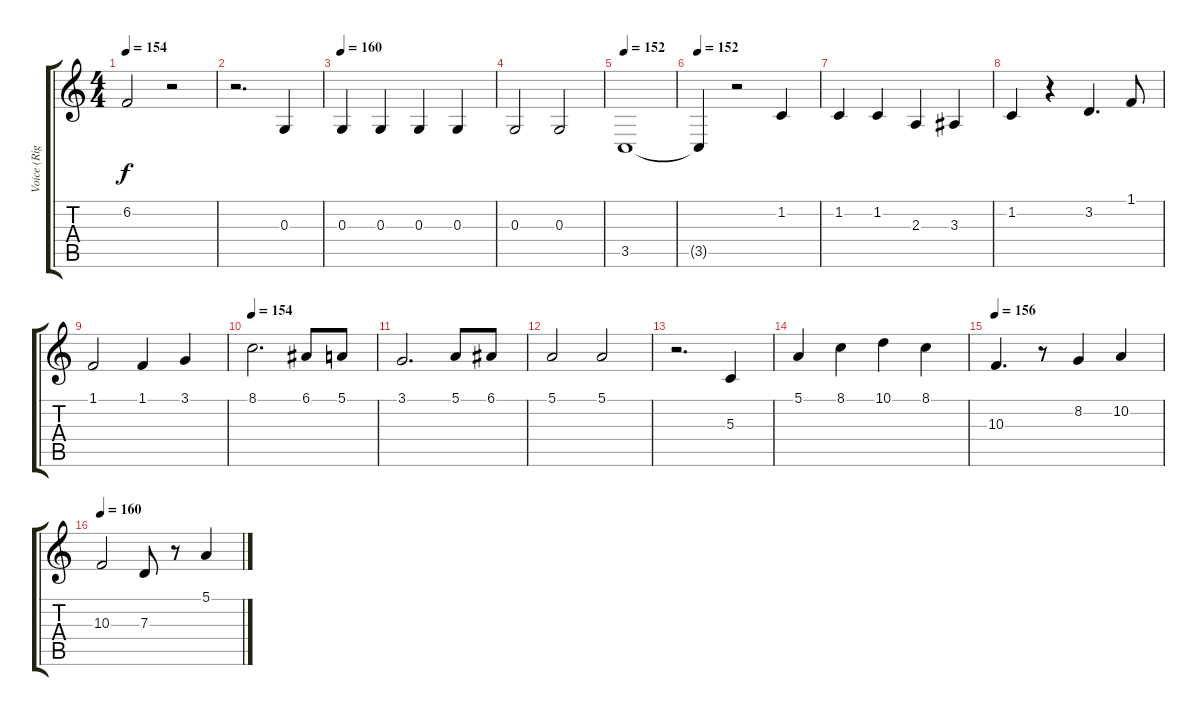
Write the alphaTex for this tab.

\track ("Voice (Right)" "Voice (Rig") {instrument flute}
\staff {score tabs}
\tuning (E4 B3 G3 D3 A2 E2) {hide}
\ts (4 4)
\tempo 154
\clef g2
\ks c
6.2{t}.2{dy f} r.2 |
r.2{d} 0.3.4 |
\tempo 160
0.3.4 0.3.4 0.3.4 0.3.4 |
0.3.2 0.3.2 |
\tempo 152
3.5.1 |
\tempo 152
3.5{t}.4 r.2 1.2.4 |
1.2.4 1.2.4 2.3.4 3.3.4 |
1.2.4 r.4 3.2.4{d} 1.1.8 |
1.1.2 1.1.4 3.1.4 |
\tempo 154
8.1.2{d} 6.1.8 5.1.8 |
3.1.2{d} 5.1.8 6.1.8 |
5.1.2 5.1.2 |
r.2{d} 5.3.4 |
5.1.4 8.1.4 10.1.4 8.1.4 |
\tempo 156
10.3.4{d} r.8 8.2.4 10.2.4 |
\tempo 160
10.3.2 7.3.8 r.8 5.1.4
